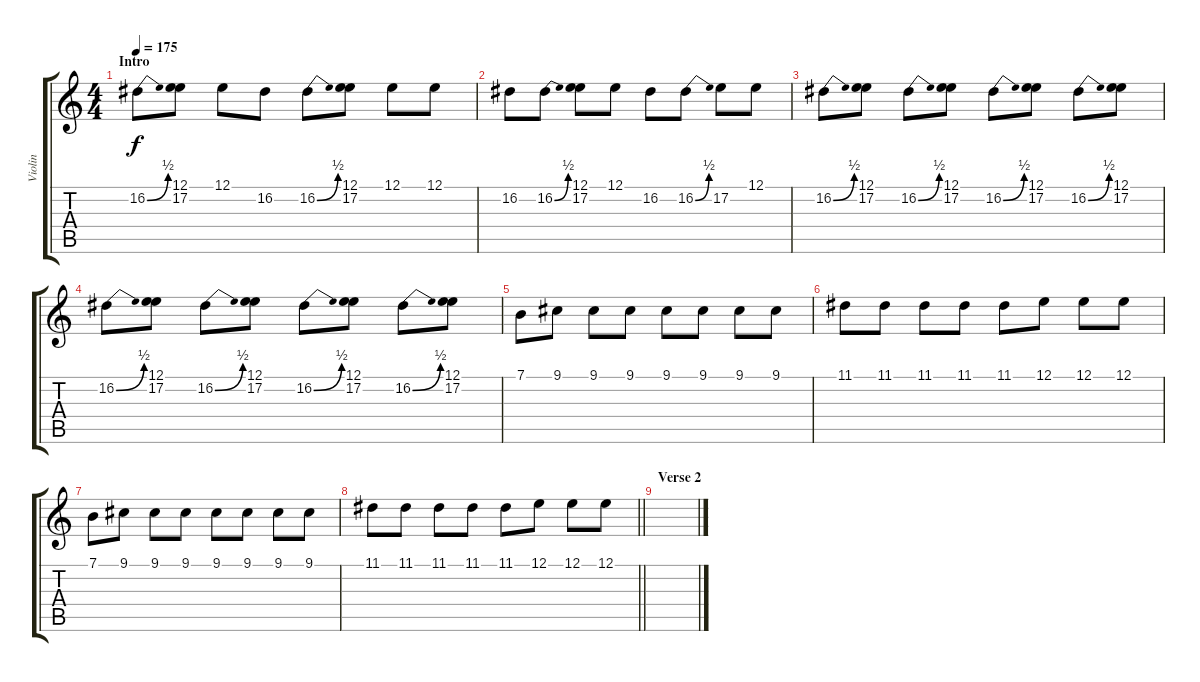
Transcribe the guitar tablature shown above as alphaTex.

\track ("Violin" "Violin") {instrument violin}
\staff {score tabs}
\tuning (E4 B3 G3 D3 A2 E2) {hide}
\ts (4 4)
\section ("" "Intro")
\tempo 175
\clef g2
\ks c
16.2{be (bend 0 0 60 2)}.8{dy f} (12.1 17.2).8 12.1.8 16.2.8 16.2{be (bend 0 0 60 2)}.8 (12.1 17.2).8 12.1.8 12.1.8 |
16.2.8 16.2{be (bend 0 0 60 2)}.8 (12.1 17.2).8 12.1.8 16.2.8 16.2{be (bend 0 0 60 2)}.8 17.2.8 12.1.8 |
16.2{be (bend 0 0 60 2)}.8 (12.1 17.2).8 16.2{be (bend 0 0 60 2)}.8 (12.1 17.2).8 16.2{be (bend 0 0 60 2)}.8 (12.1 17.2).8 16.2{be (bend 0 0 60 2)}.8 (12.1 17.2).8 |
16.2{be (bend 0 0 60 2)}.8 (12.1 17.2).8 16.2{be (bend 0 0 60 2)}.8 (12.1 17.2).8 16.2{be (bend 0 0 60 2)}.8 (12.1 17.2).8 16.2{be (bend 0 0 60 2)}.8 (12.1 17.2).8 |
7.1.8 9.1.8 9.1.8 9.1.8 9.1.8 9.1.8 9.1.8 9.1.8 |
11.1.8 11.1.8 11.1.8 11.1.8 11.1.8 12.1.8 12.1.8 12.1.8 |
7.1.8 9.1.8 9.1.8 9.1.8 9.1.8 9.1.8 9.1.8 9.1.8 |
\barLineRight lightlight
11.1.8 11.1.8 11.1.8 11.1.8 11.1.8 12.1.8 12.1.8 12.1.8 |
\section ("" "Verse 2")
